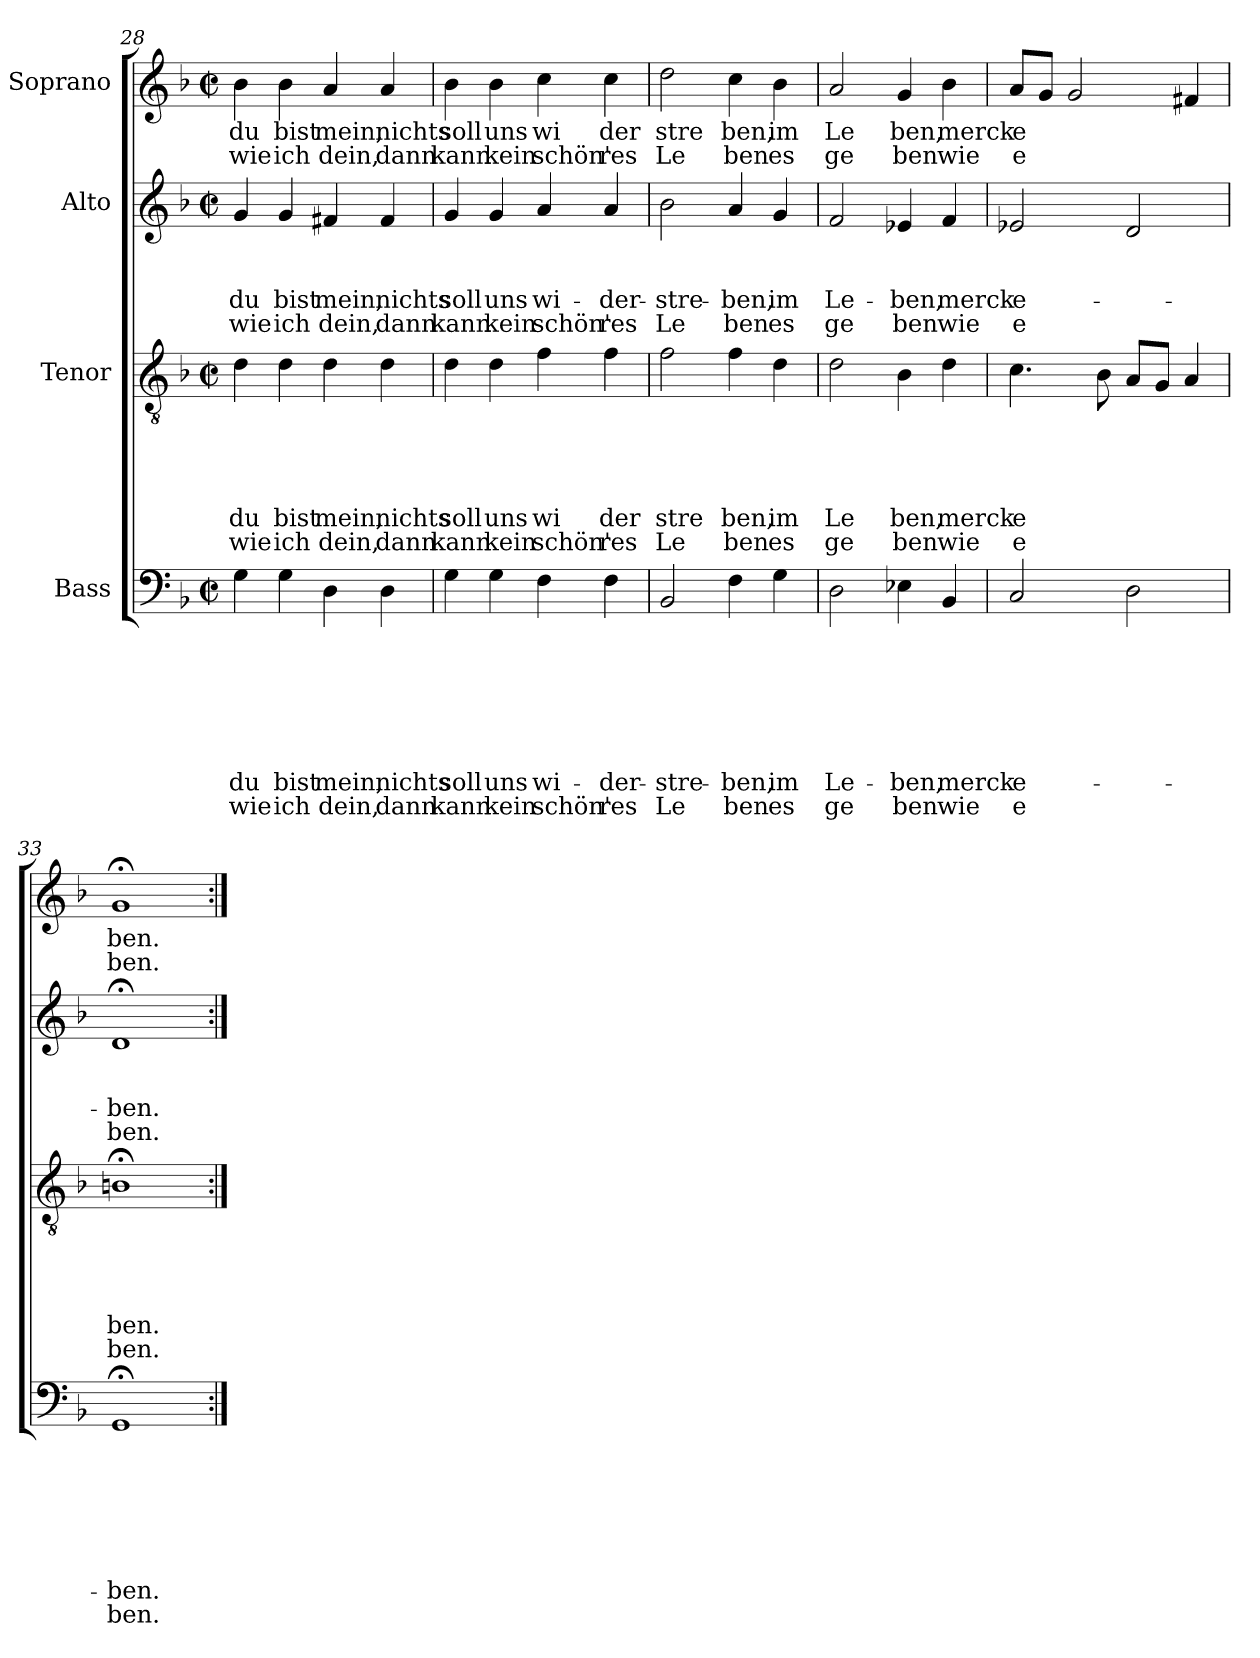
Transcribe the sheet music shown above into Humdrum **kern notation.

**kern	**text	**text	**text	**text	**text	**text	**text	**text	**kern	**text	**text	**text	**text	**text	**text	**kern	**text	**text	**text	**text	**kern	**text	**text
*part4	*part4	*part4	*part4	*part4	*part4	*part4	*part4	*part4	*part3	*part3	*part3	*part3	*part3	*part3	*part3	*part2	*part2	*part2	*part2	*part2	*part1	*part1	*part1
*staff4	*staff4	*staff4	*staff4	*staff4	*staff4	*staff4	*staff4	*staff4	*staff3	*staff3	*staff3	*staff3	*staff3	*staff3	*staff3	*staff2	*staff2	*staff2	*staff2	*staff2	*staff1	*staff1	*staff1
*I"Bass	*	*	*	*	*	*	*	*	*I"Tenor	*	*	*	*	*	*	*I"Alto	*	*	*	*	*I"Soprano	*	*
!!LO:LB:g=z
*clefF4	*	*	*	*	*	*	*	*	*clefGv2	*	*	*	*	*	*	*clefG2	*	*	*	*	*clefG2	*	*
*k[b-]	*	*	*	*	*	*	*	*	*k[b-]	*	*	*	*	*	*	*k[b-]	*	*	*	*	*k[b-]	*	*
*F:	*	*	*	*	*	*	*	*	*F:	*	*	*	*	*	*	*F:	*	*	*	*	*F:	*	*
*M2/2	*	*	*	*	*	*	*	*	*M2/2	*	*	*	*	*	*	*M2/2	*	*	*	*	*M2/2	*	*
*met(c|)	*	*	*	*	*	*	*	*	*met(c|)	*	*	*	*	*	*	*met(c|)	*	*	*	*	*met(c|)	*	*
=28	=28	=28	=28	=28	=28	=28	=28	=28	=28	=28	=28	=28	=28	=28	=28	=28	=28	=28	=28	=28	=28	=28	=28
!	!	!	!	!	!	!	!LO:LY:b	!LO:LY:b	!	!	!	!	!	!LO:LY:b	!LO:LY:b	!	!	!	!LO:LY:b	!LO:LY:b	!	!LO:LY:b	!LO:LY:b
4G\	.	.	.	.	.	.	du	wie	4d\	.	.	.	.	du	wie	4g/	.	.	du	wie	4b-\	du	wie
!	!	!	!	!	!	!	!LO:LY:b	!LO:LY:b	!	!	!	!	!	!LO:LY:b	!LO:LY:b	!	!	!	!LO:LY:b	!LO:LY:b	!	!LO:LY:b	!LO:LY:b
4G\	.	.	.	.	.	.	bist	ich	4d\	.	.	.	.	bist	ich	4g/	.	.	bist	ich	4b-\	bist	ich
!	!	!	!	!	!	!	!LO:LY:b	!LO:LY:b	!	!	!	!	!	!LO:LY:b	!LO:LY:b	!	!	!	!LO:LY:b	!LO:LY:b	!	!LO:LY:b	!LO:LY:b
4D\	.	.	.	.	.	.	mein,	dein,	4d\	.	.	.	.	mein,	dein,	4f#X/	.	.	mein,	dein,	4a/	mein,	dein,
!	!	!	!	!	!	!	!LO:LY:b	!LO:LY:b	!	!	!	!	!	!LO:LY:b	!LO:LY:b	!	!	!	!LO:LY:b	!LO:LY:b	!	!LO:LY:b	!LO:LY:b
4D\	.	.	.	.	.	.	nichts	dann	4d\	.	.	.	.	nichts	dann	4f#/	.	.	nichts	dann	4a/	nichts	dann
=29	=29	=29	=29	=29	=29	=29	=29	=29	=29	=29	=29	=29	=29	=29	=29	=29	=29	=29	=29	=29	=29	=29	=29
!	!	!	!	!	!	!	!LO:LY:b	!LO:LY:b	!	!	!	!	!	!LO:LY:b	!LO:LY:b	!	!	!	!LO:LY:b	!LO:LY:b	!	!LO:LY:b	!LO:LY:b
4G\	.	.	.	.	.	.	soll	kann	4d\	.	.	.	.	soll	kann	4g/	.	.	soll	kann	4b-\	soll	kann
!	!	!	!	!	!	!	!LO:LY:b	!LO:LY:b	!	!	!	!	!	!LO:LY:b	!LO:LY:b	!	!	!	!LO:LY:b	!LO:LY:b	!	!LO:LY:b	!LO:LY:b
4G\	.	.	.	.	.	.	uns	kein	4d\	.	.	.	.	uns	kein	4g/	.	.	uns	kein	4b-\	uns	kein
!	!	!	!	!	!	!	!LO:LY:b	!LO:LY:b	!	!	!	!	!	!LO:LY:b	!LO:LY:b	!	!	!	!LO:LY:b	!LO:LY:b	!	!LO:LY:b	!LO:LY:b
4F\	.	.	.	.	.	.	wi-	schön'	4f\	.	.	.	.	wi	schön'	4a/	.	.	wi-	schön'	4cc\	wi	schön'
!	!	!	!	!	!	!	!LO:LY:b	!LO:LY:b	!	!	!	!	!	!LO:LY:b	!LO:LY:b	!	!	!	!LO:LY:b	!LO:LY:b	!	!LO:LY:b	!LO:LY:b
4F\	.	.	.	.	.	.	-der-	res	4f\	.	.	.	.	der	res	4a/	.	.	-der-	res	4cc\	der	res
=30	=30	=30	=30	=30	=30	=30	=30	=30	=30	=30	=30	=30	=30	=30	=30	=30	=30	=30	=30	=30	=30	=30	=30
!	!	!	!	!	!	!	!LO:LY:b	!LO:LY:b	!	!	!	!	!	!LO:LY:b	!LO:LY:b	!	!	!	!LO:LY:b	!LO:LY:b	!	!LO:LY:b	!LO:LY:b
2BB-/	.	.	.	.	.	.	-stre-	Le	2f\	.	.	.	.	stre	Le	2b-\	.	.	-stre-	Le	2dd\	stre	Le
!	!	!	!	!	!	!	!LO:LY:b	!LO:LY:b	!	!	!	!	!	!LO:LY:b	!LO:LY:b	!	!	!	!LO:LY:b	!LO:LY:b	!	!LO:LY:b	!LO:LY:b
4F\	.	.	.	.	.	.	-ben,	ben	4f\	.	.	.	.	ben,	ben	4a/	.	.	-ben,	ben	4cc\	ben,	ben
!	!	!	!	!	!	!	!LO:LY:b	!LO:LY:b	!	!	!	!	!	!LO:LY:b	!LO:LY:b	!	!	!	!LO:LY:b	!LO:LY:b	!	!LO:LY:b	!LO:LY:b
4G\	.	.	.	.	.	.	im	es	4d\	.	.	.	.	im	es	4g/	.	.	im	es	4b-\	im	es
=31	=31	=31	=31	=31	=31	=31	=31	=31	=31	=31	=31	=31	=31	=31	=31	=31	=31	=31	=31	=31	=31	=31	=31
!	!	!	!	!	!	!	!LO:LY:b	!LO:LY:b	!	!	!	!	!	!LO:LY:b	!LO:LY:b	!	!	!	!LO:LY:b	!LO:LY:b	!	!LO:LY:b	!LO:LY:b
2D\	.	.	.	.	.	.	Le-	ge	2d\	.	.	.	.	Le	ge	2f/	.	.	Le-	ge	2a/	Le	ge
!	!	!	!	!	!	!	!LO:LY:b	!LO:LY:b	!	!	!	!	!	!LO:LY:b	!LO:LY:b	!	!	!	!LO:LY:b	!LO:LY:b	!	!LO:LY:b	!LO:LY:b
4E-X\	.	.	.	.	.	.	-ben,	ben	4B-\	.	.	.	.	ben,	ben	4e-X/	.	.	-ben,	ben	4g/	ben,	ben
!	!	!	!	!	!	!	!LO:LY:b	!LO:LY:b	!	!	!	!	!	!LO:LY:b	!LO:LY:b	!	!	!	!LO:LY:b	!LO:LY:b	!	!LO:LY:b	!LO:LY:b
4BB-/	.	.	.	.	.	.	merck	wie	4d\	.	.	.	.	merck	wie	4f/	.	.	merck	wie	4b-\	merck	wie
=32	=32	=32	=32	=32	=32	=32	=32	=32	=32	=32	=32	=32	=32	=32	=32	=32	=32	=32	=32	=32	=32	=32	=32
!	!	!	!	!	!	!	!LO:LY:b	!LO:LY:b	!	!	!	!	!	!LO:LY:b	!LO:LY:b	!	!	!	!LO:LY:b	!LO:LY:b	!	!LO:LY:b	!LO:LY:b
2C/	.	.	.	.	.	.	e-	e	4.c\	.	.	.	.	e	e	2e-X/	.	.	e-	e	8a/L	e	e
.	.	.	.	.	.	.	.	.	.	.	.	.	.	.	.	.	.	.	.	.	8g/J	.	.
.	.	.	.	.	.	.	.	.	.	.	.	.	.	.	.	.	.	.	.	.	2g/	.	.
.	.	.	.	.	.	.	.	.	8B-\	.	.	.	.	.	.	.	.	.	.	.	.	.	.
2D\	.	.	.	.	.	.	.	.	8A/L	.	.	.	.	.	.	2d/	.	.	.	.	.	.	.
.	.	.	.	.	.	.	.	.	8G/J	.	.	.	.	.	.	.	.	.	.	.	.	.	.
.	.	.	.	.	.	.	.	.	4A/	.	.	.	.	.	.	.	.	.	.	.	4f#X/	.	.
=33	=33	=33	=33	=33	=33	=33	=33	=33	=33	=33	=33	=33	=33	=33	=33	=33	=33	=33	=33	=33	=33	=33	=33
!	!	!	!	!	!	!	!LO:LY:b	!LO:LY:b	!	!	!	!	!	!LO:LY:b	!LO:LY:b	!	!	!	!LO:LY:b	!LO:LY:b	!	!LO:LY:b	!LO:LY:b
1GG;	.	.	.	.	.	.	-ben.	ben.	1Bn;<	.	.	.	.	ben.	ben.	1d;	.	.	-ben.	ben.	1g;	ben.	ben.
=:|!	=:|!	=:|!	=:|!	=:|!	=:|!	=:|!	=:|!	=:|!	=:|!	=:|!	=:|!	=:|!	=:|!	=:|!	=:|!	=:|!	=:|!	=:|!	=:|!	=:|!	=:|!	=:|!	=:|!
*-	*-	*-	*-	*-	*-	*-	*-	*-	*-	*-	*-	*-	*-	*-	*-	*-	*-	*-	*-	*-	*-	*-	*-
